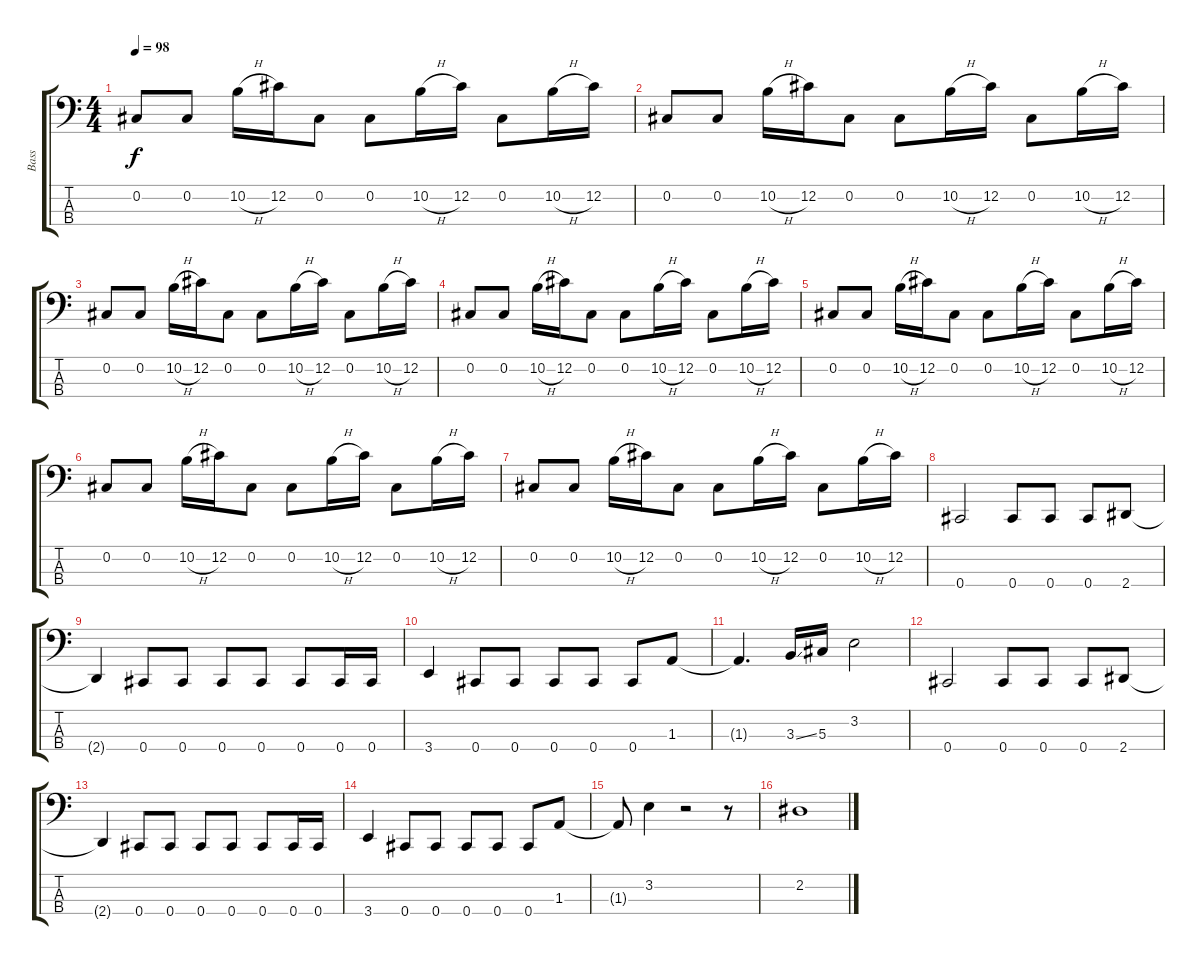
\track ("Bass" "Bass") {instrument electricbassfinger}
\staff {score tabs}
\tuning (Gb2 Db2 Ab1 Db1) {hide}
\ts (4 4)
\tempo 98
\clef f4
\ks c
0.2.8{dy f} 0.2.8 10.2{h}.16 12.2.16 0.2.8 0.2.8 10.2{h}.16 12.2.16 0.2.8 10.2{h}.16 12.2.16 |
0.2.8 0.2.8 10.2{h}.16 12.2.16 0.2.8 0.2.8 10.2{h}.16 12.2.16 0.2.8 10.2{h}.16 12.2.16 |
0.2.8 0.2.8 10.2{h}.16 12.2.16 0.2.8 0.2.8 10.2{h}.16 12.2.16 0.2.8 10.2{h}.16 12.2.16 |
0.2.8 0.2.8 10.2{h}.16 12.2.16 0.2.8 0.2.8 10.2{h}.16 12.2.16 0.2.8 10.2{h}.16 12.2.16 |
0.2.8 0.2.8 10.2{h}.16 12.2.16 0.2.8 0.2.8 10.2{h}.16 12.2.16 0.2.8 10.2{h}.16 12.2.16 |
0.2.8 0.2.8 10.2{h}.16 12.2.16 0.2.8 0.2.8 10.2{h}.16 12.2.16 0.2.8 10.2{h}.16 12.2.16 |
0.2.8 0.2.8 10.2{h}.16 12.2.16 0.2.8 0.2.8 10.2{h}.16 12.2.16 0.2.8 10.2{h}.16 12.2.16 |
0.4.2 0.4.8 0.4.8 0.4.8 2.4.8 |
2.4{t}.4 0.4.8 0.4.8 0.4.8 0.4.8 0.4.8 0.4.16 0.4.16 |
3.4.4 0.4.8 0.4.8 0.4.8 0.4.8 0.4.8 1.3.8 |
1.3{t}.4{d} 3.3{ss}.16 5.3.16 3.2.2 |
0.4.2 0.4.8 0.4.8 0.4.8 2.4.8 |
2.4{t}.4 0.4.8 0.4.8 0.4.8 0.4.8 0.4.8 0.4.16 0.4.16 |
3.4.4 0.4.8 0.4.8 0.4.8 0.4.8 0.4.8 1.3.8 |
1.3{t}.8 3.2.4 r.2 r.8 |
2.2.1
